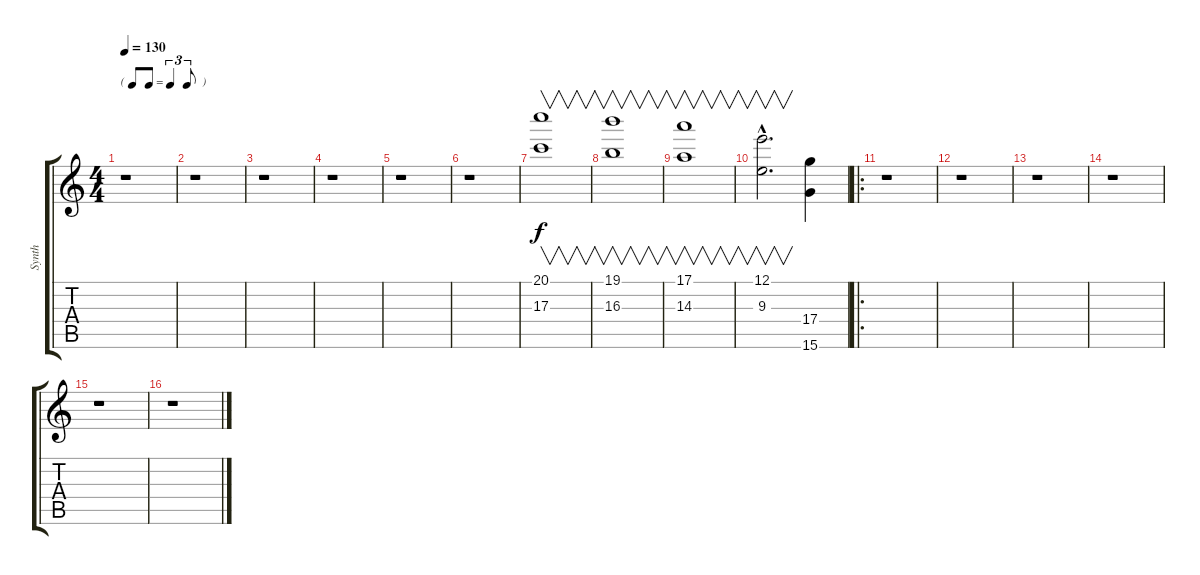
\track ("Synth" "Synth") {instrument synthbass1}
\staff {score tabs}
\tuning (E4 B3 G3 D3 A2 E2) {hide}
\ts (4 4)
\tf triplet8th
\tempo 130
\clef g2
\ks c
r.1{dy f} |
r.1 |
r.1 |
r.1 |
r.1 |
r.1 |
(20.1 17.3).1{v} |
(19.1 16.3).1{v} |
(17.1 14.3).1{v} |
(12.1{hac} 9.3{hac}).2{v d} (17.4 15.6).4 |
\ro
r.1 |
r.1 |
r.1 |
r.1 |
r.1 |
r.1
